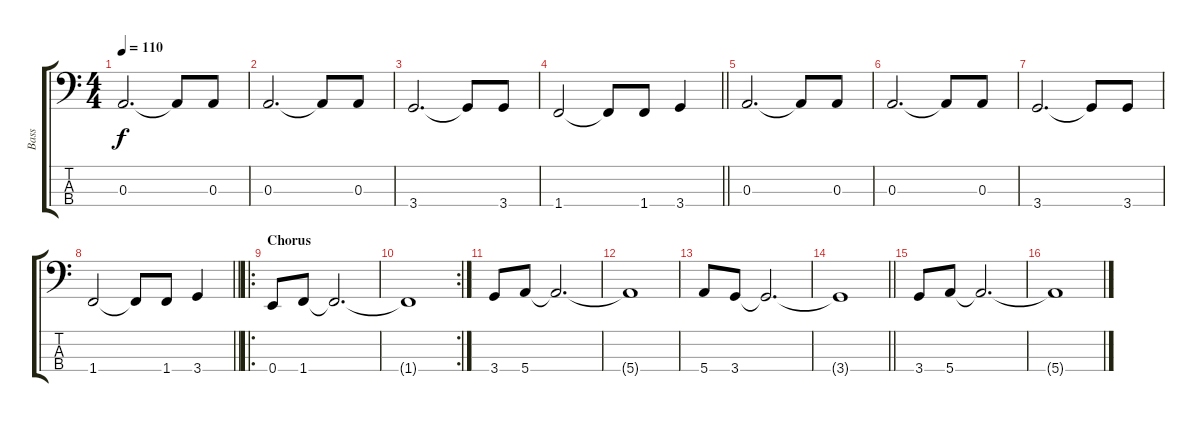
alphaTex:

\track ("Bass" "Bass") {instrument electricbassfinger}
\staff {score tabs}
\tuning (G2 D2 A1 E1) {hide}
\ts (4 4)
\section ("" "")
\tempo 110
\clef f4
\ks c
0.3.2{d dy f} 0.3{t}.8 0.3.8 |
0.3.2{d} 0.3{t}.8 0.3.8 |
3.4.2{d} 3.4{t}.8 3.4.8 |
\barLineRight lightlight
1.4.2 1.4{t}.8 1.4.8 3.4.4 |
\section ("" "")
0.3.2{d} 0.3{t}.8 0.3.8 |
0.3.2{d} 0.3{t}.8 0.3.8 |
3.4.2{d} 3.4{t}.8 3.4.8 |
\barLineRight lightlight
1.4.2 1.4{t}.8 1.4.8 3.4.4 |
\ro
\section ("" "Chorus")
0.4.8 1.4.8 1.4{t}.2{d} |
\rc 2
1.4{t}.1 |
3.4.8 5.4.8 5.4{t}.2{d} |
5.4{t}.1 |
5.4.8 3.4.8 3.4{t}.2{d} |
\barLineRight lightlight
3.4{t}.1 |
\section ("" "")
3.4.8 5.4.8 5.4{t}.2{d} |
5.4{t}.1
